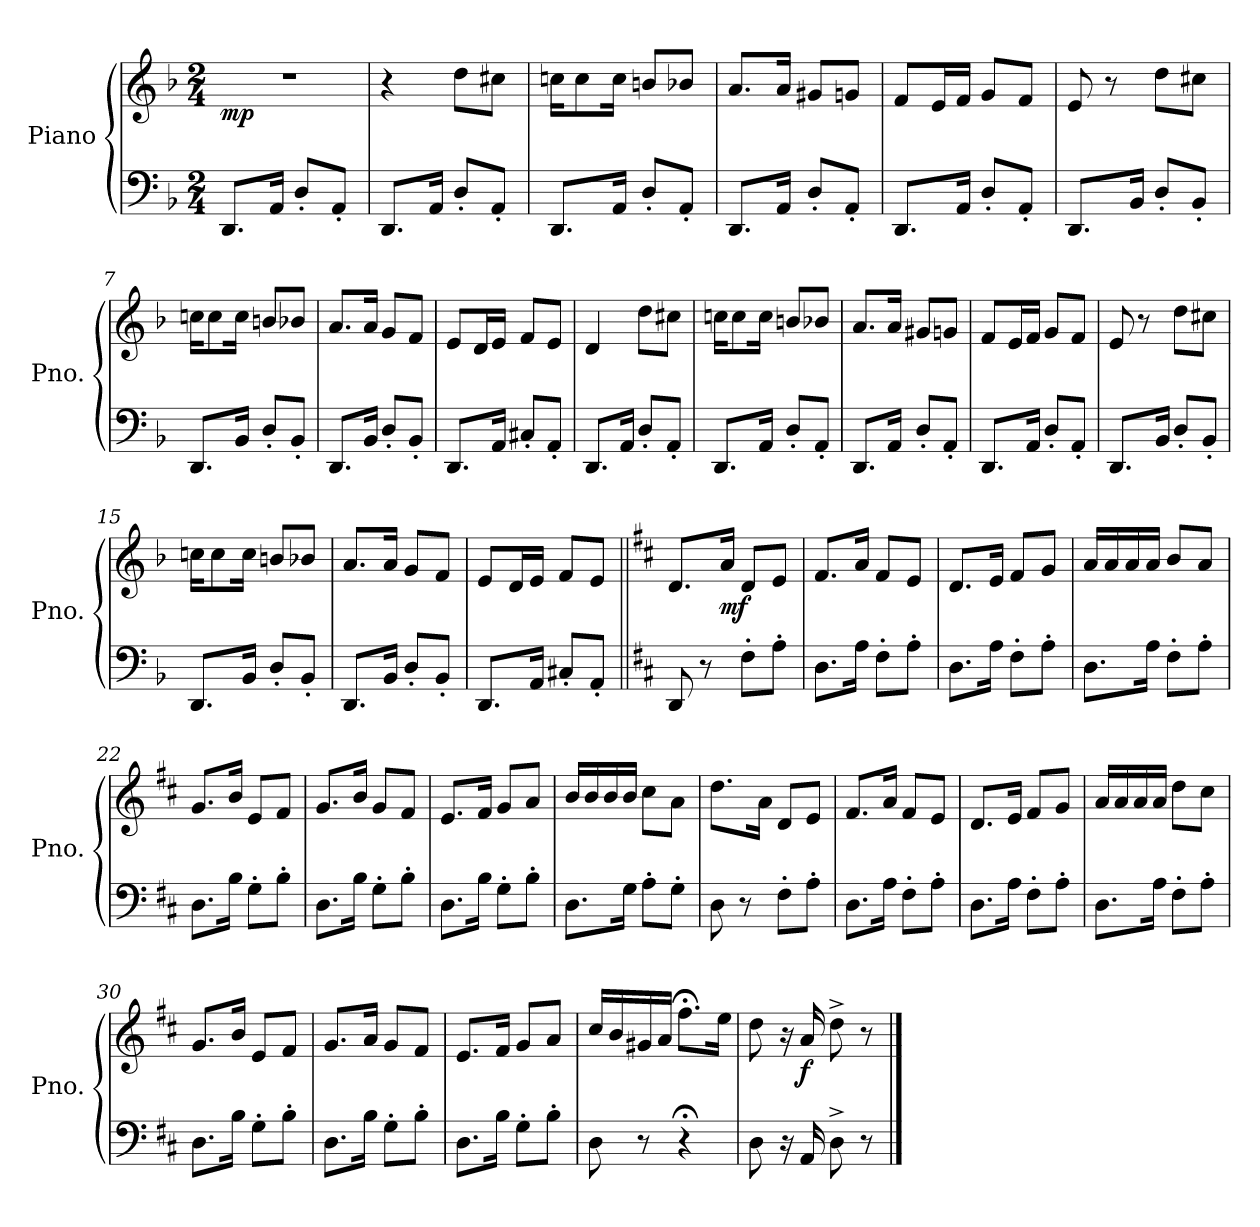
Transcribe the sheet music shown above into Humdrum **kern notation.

**kern	**kern	**dynam
*part1	*part1	*part1
*staff2	*staff1	*staff1/2
*I"Piano	*	*
*I'Pno.	*	*
*clefF4	*clefG2	*
*k[b-]	*k[b-]	*
*M2/4	*M2/4	*
*MM80	*MM80	*
=1	=1	=1
!	!	!LO:DY:b
8.DD/L	2r	mp
16AA/Jk	.	.
8D'/L	.	.
8AA'/J	.	.
=2	=2	=2
8.DD/L	4r	.
16AA/Jk	.	.
8D'/L	8dd\L	.
8AA'/J	8cc#X\J	.
=3	=3	=3
8.DD/L	16ccn\KL	.
.	8cc\	.
16AA/Jk	16cc\Jk	.
8D'/L	8bn/L	.
8AA'/J	8b-X/J	.
=4	=4	=4
8.DD/L	8.a/L	.
16AA/Jk	16a/Jk	.
8D'/L	8g#X/L	.
8AA'/J	8gn/J	.
=5	=5	=5
8.DD/L	8f/L	.
.	16e/L	.
16AA/Jk	16f/JJ	.
8D'/L	8g/L	.
8AA'/J	8f/J	.
=6	=6	=6
8.DD/L	8e/	.
.	8r	.
16BB-/Jk	.	.
8D'/L	8dd\L	.
8BB-'/J	8cc#X\J	.
=7	=7	=7
8.DD/L	16ccn\KL	.
.	8cc\	.
16BB-/Jk	16cc\Jk	.
8D'/L	8bn/L	.
8BB-'/J	8b-X/J	.
!!LO:LB:g=z
=8	=8	=8
8.DD/L	8.a/L	.
16BB-/Jk	16a/Jk	.
8D'/L	8g/L	.
8BB-'/J	8f/J	.
=9	=9	=9
8.DD/L	8e/L	.
.	16d/L	.
16AA/Jk	16e/JJ	.
8C#X'/L	8f/L	.
8AA'/J	8e/J	.
=10	=10	=10
8.DD/L	4d/	.
16AA/Jk	.	.
8D'/L	8dd\L	.
8AA'/J	8cc#X\J	.
=11	=11	=11
8.DD/L	16ccn\KL	.
.	8cc\	.
16AA/Jk	16cc\Jk	.
8D'/L	8bn/L	.
8AA'/J	8b-X/J	.
=12	=12	=12
8.DD/L	8.a/L	.
16AA/Jk	16a/Jk	.
8D'/L	8g#X/L	.
8AA'/J	8gn/J	.
=13	=13	=13
8.DD/L	8f/L	.
.	16e/L	.
16AA/Jk	16f/JJ	.
8D'/L	8g/L	.
8AA'/J	8f/J	.
=14	=14	=14
8.DD/L	8e/	.
.	8r	.
16BB-/Jk	.	.
8D'/L	8dd\L	.
8BB-'/J	8cc#X\J	.
!!LO:LB:g=z
=15	=15	=15
8.DD/L	16ccn\KL	.
.	8cc\	.
16BB-/Jk	16cc\Jk	.
8D'/L	8bn/L	.
8BB-'/J	8b-X/J	.
=16	=16	=16
8.DD/L	8.a/L	.
16BB-/Jk	16a/Jk	.
8D'/L	8g/L	.
8BB-'/J	8f/J	.
=17	=17	=17
8.DD/L	8e/L	.
.	16d/L	.
16AA/Jk	16e/JJ	.
8C#X'/L	8f/L	.
8AA'/J	8e/J	.
=18||	=18||	=18||
*k[f#c#]	*k[f#c#]	*
8DD/	8.d/L	.
8r	.	.
!	!	!LO:DY:b
.	16a/Jk	mf
8F#'\L	8d/L	.
8A'\J	8e/J	.
=19	=19	=19
8.D\L	8.f#/L	.
16A\Jk	16a/Jk	.
8F#'\L	8f#/L	.
8A'\J	8e/J	.
=20	=20	=20
8.D\L	8.d/L	.
16A\Jk	16e/Jk	.
8F#'\L	8f#/L	.
8A'\J	8g/J	.
=21	=21	=21
8.D\L	16a/LL	.
.	16a/	.
.	16a/	.
16A\Jk	16a/JJ	.
8F#'\L	8b/L	.
8A'\J	8a/J	.
=22	=22	=22
8.D\L	8.g/L	.
16B\Jk	16b/Jk	.
8G'\L	8e/L	.
8B'\J	8f#/J	.
!!LO:LB:g=z
=23	=23	=23
8.D\L	8.g/L	.
16B\Jk	16b/Jk	.
8G'\L	8g/L	.
8B'\J	8f#/J	.
=24	=24	=24
8.D\L	8.e/L	.
16B\Jk	16f#/Jk	.
8G'\L	8g/L	.
8B'\J	8a/J	.
=25	=25	=25
8.D\L	16b/LL	.
.	16b/	.
.	16b/	.
16G\Jk	16b/JJ	.
8A'\L	8cc#\L	.
8G'\J	8a\J	.
=26	=26	=26
8D\	8.dd\L	.
8r	.	.
.	16a\Jk	.
8F#'\L	8d/L	.
8A'\J	8e/J	.
=27	=27	=27
8.D\L	8.f#/L	.
16A\Jk	16a/Jk	.
8F#'\L	8f#/L	.
8A'\J	8e/J	.
=28	=28	=28
8.D\L	8.d/L	.
16A\Jk	16e/Jk	.
8F#'\L	8f#/L	.
8A'\J	8g/J	.
=29	=29	=29
8.D\L	16a/LL	.
.	16a/	.
.	16a/	.
16A\Jk	16a/JJ	.
8F#'\L	8dd\L	.
8A'\J	8cc#\J	.
=30	=30	=30
8.D\L	8.g/L	.
16B\Jk	16b/Jk	.
8G'\L	8e/L	.
8B'\J	8f#/J	.
=31	=31	=31
8.D\L	8.g/L	.
16B\Jk	16a/Jk	.
8G'\L	8g/L	.
8B'\J	8f#/J	.
!!LO:LB:g=z
=32	=32	=32
8.D\L	8.e/L	.
16B\Jk	16f#/Jk	.
8G'\L	8g/L	.
8B'\J	8a/J	.
=33	=33	=33
8D\	16cc#/LL	.
.	16b/	.
8r	16g#X/	.
.	16a/JJ	.
4r;<	8.ff#;<\L	.
.	16ee\Jk	.
=34	=34	=34
8D\	8dd\	.
16r	16r	.
!	!	!LO:DY:b
16AA/	16a/	f
8D^\	8dd^\	.
8r	8r	.
==	==	==
*-	*-	*-
